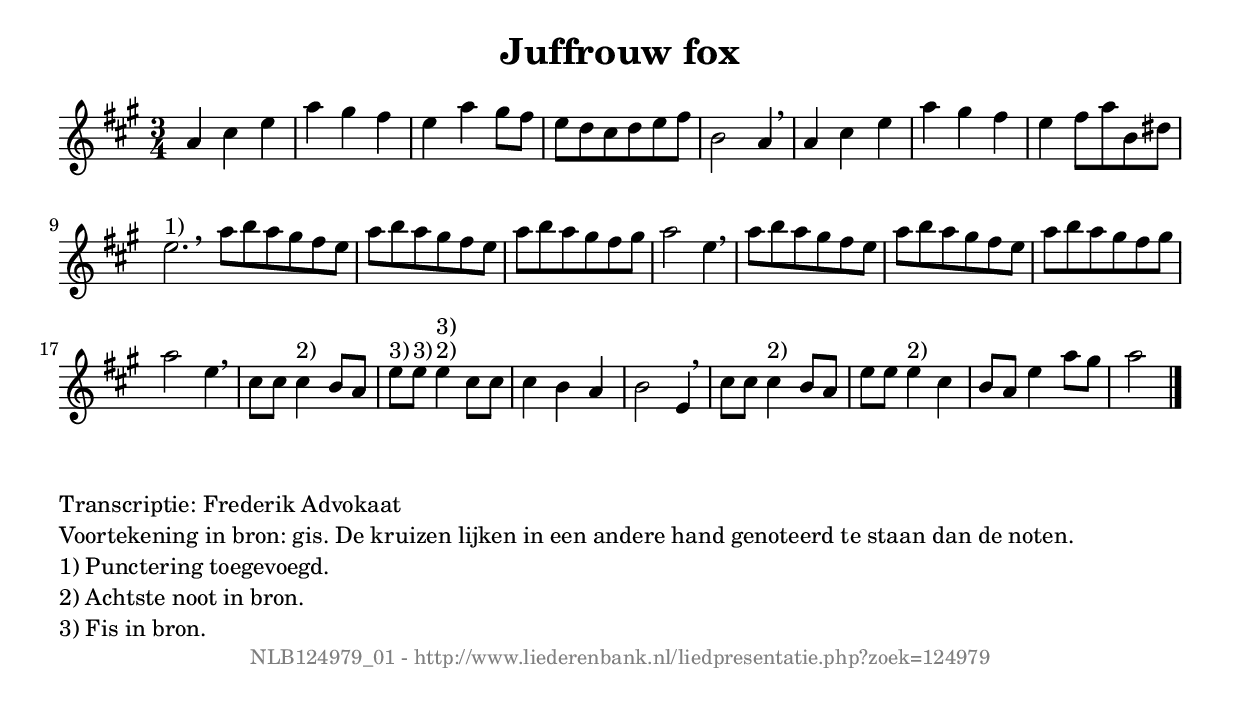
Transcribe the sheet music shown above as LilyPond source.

%
% produced by wce2krn 1.64 (7 June 2014)
%
\version"2.16"
#(append! paper-alist '(("long" . (cons (* 210 mm) (* 2000 mm)))))
#(set-default-paper-size "long")
sb = {\breathe}
mBreak = {\breathe }
bBreak = {\breathe }
x = {\once\override NoteHead #'style = #'cross }
gl=\glissando
itime={\override Staff.TimeSignature #'stencil = ##f }
ficta = {\once\set suggestAccidentals = ##t}
fine = {\once\override Score.RehearsalMark #'self-alignment-X = #1 \mark \markup {\italic{Fine}}}
dc = {\once\override Score.RehearsalMark #'self-alignment-X = #1 \mark \markup {\italic{D.C.}}}
dcf = {\once\override Score.RehearsalMark #'self-alignment-X = #1 \mark \markup {\italic{D.C. al Fine}}}
dcc = {\once\override Score.RehearsalMark #'self-alignment-X = #1 \mark \markup {\italic{D.C. al Coda}}}
ds = {\once\override Score.RehearsalMark #'self-alignment-X = #1 \mark \markup {\italic{D.S.}}}
dsf = {\once\override Score.RehearsalMark #'self-alignment-X = #1 \mark \markup {\italic{D.S. al Fine}}}
dsc = {\once\override Score.RehearsalMark #'self-alignment-X = #1 \mark \markup {\italic{D.S. al Coda}}}
pv = {\set Score.repeatCommands = #'((volta "1"))}
sv = {\set Score.repeatCommands = #'((volta "2"))}
tv = {\set Score.repeatCommands = #'((volta "3"))}
qv = {\set Score.repeatCommands = #'((volta "4"))}
xv = {\set Score.repeatCommands = #'((volta #f))}
\header{ tagline = ""
title = "Juffrouw fox"
}
\score {{
\key a \major
\relative g'
{
\set melismaBusyProperties = #'()
\time 3/4
\tempo 4=120
\override Score.MetronomeMark #'transparent = ##t
\override Score.RehearsalMark #'break-visibility = #(vector #t #t #f)
a4 cis e a gis fis e a gis8 fis e d cis d e fis b,2 a4 \mBreak \bar "|"
a4 cis e a gis fis e fis8 a b, dis e2.^"1)" \bar ":|" \bBreak
a8 b a gis fis e a b a gis fis e a b a gis fis gis a2 e4 \mBreak \bar "|"
a8 b a gis fis e a b a gis fis e a b a gis fis gis a2 e4 \mBreak \bar "|"
cis8 cis cis4^"2)" b8 a e'^"3)" e^"3)" e4^"2)"^"3)" cis8 cis cis4 b a b2 e,4 \mBreak \bar "|"
cis'8 cis cis4^"2)" b8 a e'8 e e4^"2)" cis b8 a e'4 a8 gis a2 \bar "|."
 }}
 \midi { }
 \layout {
            indent = 0.0\cm
}
}
\markup { \wordwrap-string #" 
Transcriptie: Frederik Advokaat

Voortekening in bron: gis. 
De kruizen lijken in een andere hand genoteerd te staan dan de noten.

1) Punctering toegevoegd.

2) Achtste noot in bron.

3) Fis in bron.
"}
\markup { \vspace #0 } \markup { \with-color #grey \fill-line { \center-column { \smaller "NLB124979_01 - http://www.liederenbank.nl/liedpresentatie.php?zoek=124979" } } }
